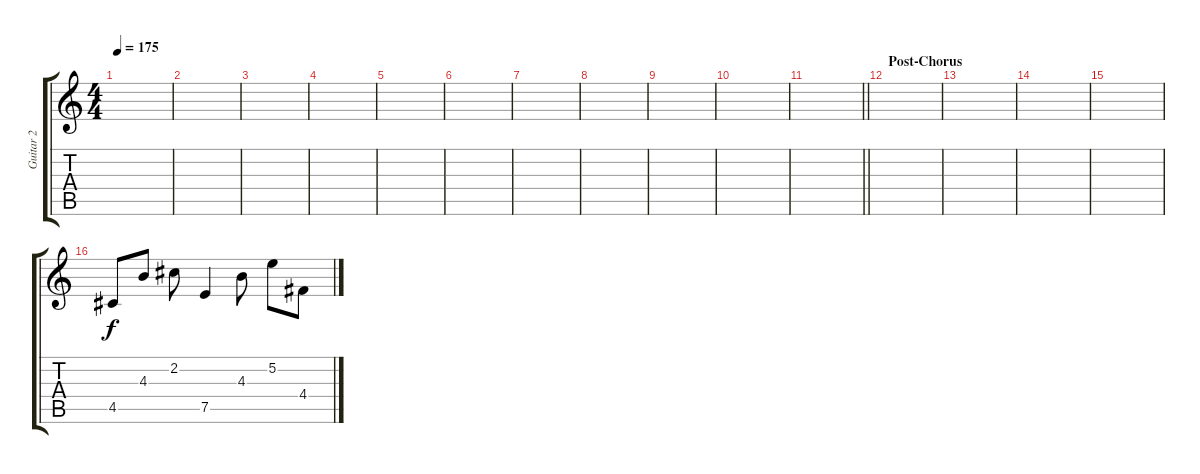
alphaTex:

\track ("Guitar 2" "Guitar 2") {instrument distortionguitar}
\staff {score tabs}
\tuning (E4 B3 G3 D3 A2 E2) {hide}
\ts (4 4)
\tempo 175
\clef g2
\ks c
|
|
|
|
|
|
|
|
|
|
\barLineRight lightlight
|
\section ("" "Post-Chorus")
|
|
|
|
4.5.8{instrument distortionguitar} 4.3.8 2.2.8 7.5.4 4.3.8 5.2.8 4.4.8
